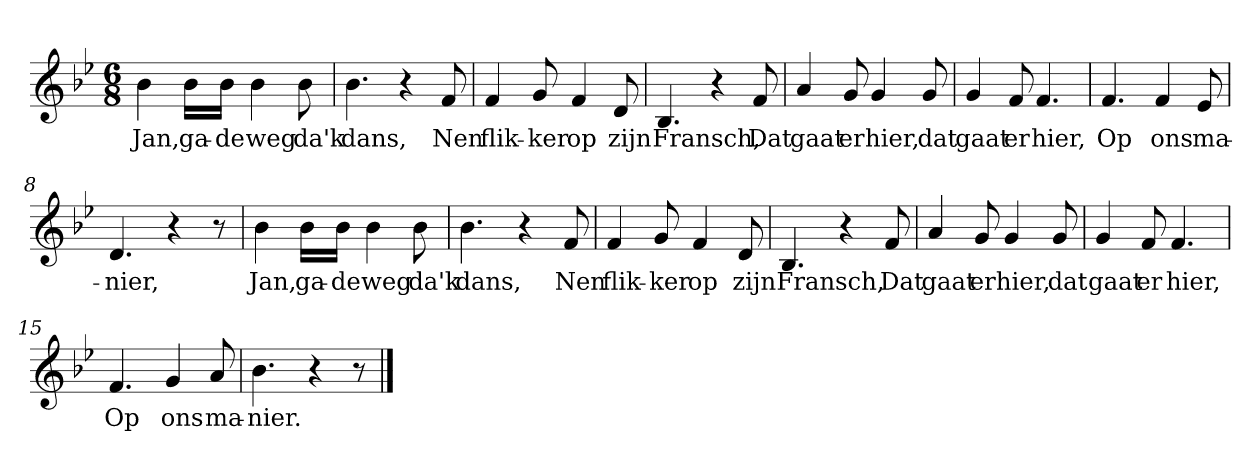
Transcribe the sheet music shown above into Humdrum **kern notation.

**kern	**text
*part1	*part1
*staff1	*staff1
*clefG2	*
*k[b-e-]	*
*B-:	*
*M6/8	*
*MM120	*
=1	=1
4b-	Jan,
16b-\LL	ga-
16b-\JJ	-de
4b-	weg
8b-	da'k
=2	=2
4.b-	dans,
4r	.
8f	Nen
=3	=3
4f	flik-
8g	-ker
4f	op
8d	zijn
=4	=4
4.B-	Fransch,
4r	.
8f	Dat
=5	=5
4a	gaat
8g	er
4g	hier,
8g	dat
=6	=6
4g	gaat
8f	er
4.f	hier,
=7	=7
4.f	Op
4f	ons
8e-	ma-
=8	=8
4.d	-nier,
4r	.
8r	.
=9	=9
4b-	Jan,
16b-\LL	ga-
16b-\JJ	-de
4b-	weg
8b-	da'k
=10	=10
4.b-	dans,
4r	.
8f	Nen
=11	=11
4f	flik-
8g	-ker
4f	op
8d	zijn
=12	=12
4.B-	Fransch,
4r	.
8f	Dat
=13	=13
4a	gaat
8g	er
4g	hier,
8g	dat
=14	=14
4g	gaat
8f	er
4.f	hier,
=15	=15
4.f	Op
4g	ons
8a	ma-
=16	=16
4.b-	-nier.
4r	.
8r	.
==	==
*-	*-
